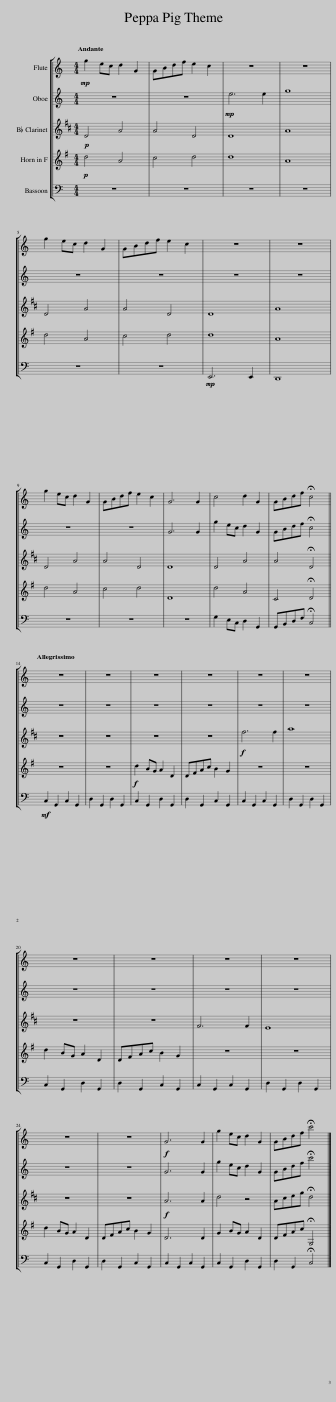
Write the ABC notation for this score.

X:1
%%score [ 1 2 3 4 5 ]
L:1/8
M:4/4
I:linebreak $
K:C
V:1 treble
V:2 treble
V:3 treble transpose=-2
V:4 treble transpose=-7
V:5 bass
V:1
!mp! g2 ec d2 G2 | GBdf e2 c2 | z8 | z8 |$ g2 ec d2 G2 | %5
 GBdf e2 c2 | z8 | z8 |$ g2 ec d2 G2 | GBdf e2 c2 | %10
 G6 G2 | c4 d2 G2 | GBdf !fermata!c4 ||$ z8 | z8 | %15
 z8 | z8 | z8 | z8 |$ z8 | %20
 z8 | z8 | z8 |$ z8 | z8 | %25
!f! G6 G2 | g2 ec d2 G2 | GBdf !fermata!c'4 |] %28
V:2
 z8 | z8 |!mp! e6 e2 | g8 |$ z8 | %5
 z8 | z8 | z8 |$ z8 | z8 | %10
 G6 G2 | g2 ec d2 G2 | GBdf !fermata!c4 ||$ z8 | z8 | %15
 z8 | z8 | z8 | z8 |$ z8 | %20
 z8 | z8 | z8 |$ z8 | z8 | %25
 G6 G2 | g2 ec d2 G2 | GBdf !fermata!c'4 |] %28
V:3
[K:D]!p! D4 A4 | A4 D4 | D8 | A8 |$ D4 A4 | %5
 A4 D4 | D8 | A8 |$ D4 A4 | A4 D4 | %10
 D8 | D4 A4 | A4 !fermata!D4 ||$ z8 | z8 | %15
 z8 | z8 |!f! f6 f2 | a8 |$ z8 | %20
 z8 | F6 F2 | E8 |$ z8 | z8 | %25
!f! A6 A2 | d4 z4 | Aceg !fermata!d4 |] %28
V:4
[K:G]!p! d4 A4 | c4 d4 | d8 | A8 |$ d4 A4 | %5
 c4 d4 | d8 | A8 |$ d4 A4 | c4 d4 | %10
 D8 | d4 A4 | C4 !fermata!D4 ||$ z8 | z8 | %15
!f! d2 BG A2 D2 | DFAc B2 G2 | z8 | z8 |$ d2 BG A2 D2 | %20
 DFAc B2 G2 | z8 | z8 |$ d2 BG A2 D2 | DFAc B2 G2 | %25
 D6 D2 | G2 BG A2 D2 | DFAc !fermata!G,4 |] %28
V:5
 z8 | z8 | z8 | z8 |$ z8 | %5
 z8 |!mp! E,,6 E,,2 | D,,8 |$ z8 | z8 | %10
 z8 | G,2 E,C, D,2 G,,2 | G,,B,,D,F, !fermata!C,4 ||$!mf! C,2 G,,2 C,2 G,,2 | D,2 G,,2 D,2 G,,2 | %15
 C,2 G,,2 D,2 G,,2 | D,2 G,,2 C,2 G,,2 | C,2 G,,2 C,2 G,,2 | D,2 G,,2 D,2 G,,2 |$ C,2 G,,2 D,2 G,,2 | %20
 D,2 G,,2 C,2 G,,2 | C,2 G,,2 C,2 G,,2 | D,2 G,,2 D,2 G,,2 |$ C,2 G,,2 D,2 G,,2 | D,2 G,,2 C,2 G,,2 | %25
 C,2 G,,2 C,2 G,,2 | C,2 G,,2 D,2 G,,2 | D,2 G,,2 !fermata!C,4 |] %28
